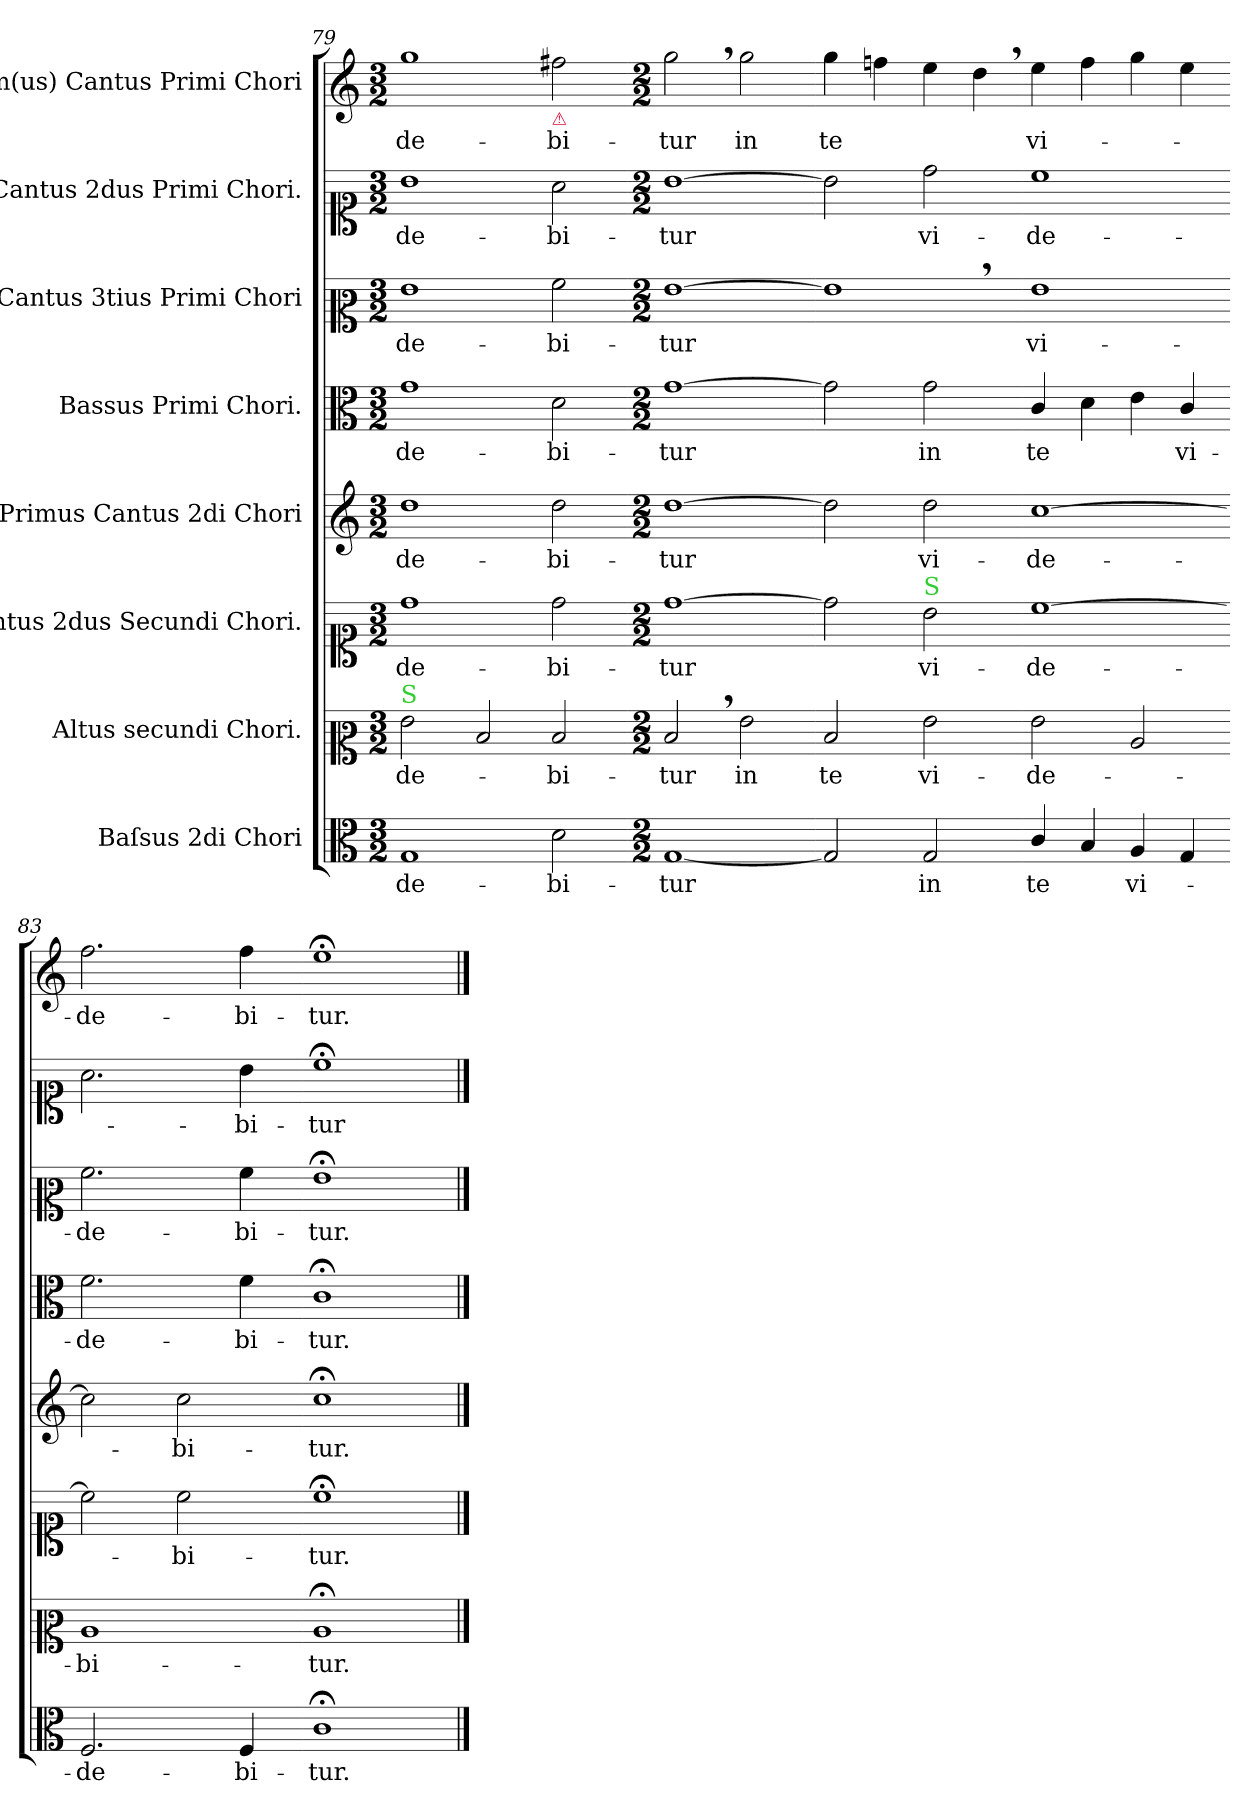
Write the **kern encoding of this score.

**kern	**text	**kern	**text	**kern	**text	**kern	**text	**kern	**text	**kern	**text	**kern	**text	**kern	**text
*part8	*part8	*part7	*part7	*part6	*part6	*part5	*part5	*part4	*part4	*part3	*part3	*part2	*part2	*part1	*part1
*staff8	*staff8	*staff7	*staff7	*staff6	*staff6	*staff5	*staff5	*staff4	*staff4	*staff3	*staff3	*staff2	*staff2	*staff1	*staff1
*I"Baſsus 2di Chori	*	*I"Altus secundi Chori.	*	*I"Cantus 2dus Secundi Chori.	*	*I"Primus Cantus 2di Chori	*	*I"Bassus Primi Chori.	*	*I"Cantus 3tius Primi Chori	*	*I"Cantus 2dus Primi Chori.	*	*I"1m(us) Cantus Primi Chori	*
*clefC3	*	*clefC2	*	*clefC1	*	*clefG2	*	*clefC3	*	*clefC2	*	*clefC1	*	*clefG2	*
*k[]	*	*k[]	*	*k[]	*	*k[]	*	*k[]	*	*k[]	*	*k[]	*	*k[]	*
*C:	*	*C:	*	*C:	*	*C:	*	*C:	*	*C:	*	*C:	*	*C:	*
*M3/2	*	*M3/2	*	*M3/2	*	*M3/2	*	*M3/2	*	*M3/2	*	*M3/2	*	*M3/2	*
=79	=79	=79	=79	=79	=79	=79	=79	=79	=79	=79	=79	=79	=79	=79	=79
!	!	!LO:TX:a:color=limegreen:t=S	!	!	!	!	!	!	!	!	!	!	!	!	!
1G	-de-	2g\	-de-	1dd	-de-	1dd	-de-	1g	-de-	1g	-de-	1b	-de-	1gg	-de-
.	.	2d/	.	.	.	.	.	.	.	.	.	.	.	.	.
!	!	!	!	!	!	!	!	!	!	!	!	!	!	!LO:TX:b:color=crimson:t=⚠	!
2d\	-bi-	2d/	-bi-	2dd\	-bi-	2dd\	-bi-	2d\	-bi-	2a\	-bi-	2a\	-bi-	2ff#X\	-bi-
=80-	=80-	=80-	=80-	=80-	=80-	=80-	=80-	=80-	=80-	=80-	=80-	=80-	=80-	=80-	=80-
*M2/2	*	*M2/2	*	*M2/2	*	*M2/2	*	*M2/2	*	*M2/2	*	*M2/2	*	*M2/2	*
[1G	-tur	2d,</	-tur	[1dd	-tur	[1dd	-tur	[1g	-tur	[1g	-tur	[1b	-tur	2gg,<\	-tur
.	.	2g\	in	.	.	.	.	.	.	.	.	.	.	2gg\	in
=81-	=81-	=81-	=81-	=81-	=81-	=81-	=81-	=81-	=81-	=81-	=81-	=81-	=81-	=81-	=81-
2G]	.	2d/	te	2dd]	.	2dd]	.	2g]	.	1g,<]	.	2b]	.	4gg\	te
.	.	.	.	.	.	.	.	.	.	.	.	.	.	4ffn\	.
!	!	!	!	!LO:TX:a:color=limegreen:t=S	!	!	!	!	!	!	!	!	!	!	!
2G/	in	2g\	vi-	2b\	vi-	2dd\	vi-	2g\	in	.	.	2dd\	vi-	4ee\	.
.	.	.	.	.	.	.	.	.	.	.	.	.	.	4dd,<\	.
=82-	=82-	=82-	=82-	=82-	=82-	=82-	=82-	=82-	=82-	=82-	=82-	=82-	=82-	=82-	=82-
4c/	te	2g\	-de-	[1cc	-de-	[1cc	-de-	4c/	te	1g	vi-	1cc	de-	4ee\	vi-
4B/	.	.	.	.	.	.	.	4d\	.	.	.	.	.	4ff\	.
4A/	vi-	2c/	.	.	.	.	.	4e\	.	.	.	.	.	4gg\	.
4G/	.	.	.	.	.	.	.	4c/	vi-	.	.	.	.	4ee\	.
=83-	=83-	=83-	=83-	=83-	=83-	=83-	=83-	=83-	=83-	=83-	=83-	=83-	=83-	=83-	=83-
2.F/	-de-	1c	-bi-	2cc]	.	2cc]	.	2.f\	-de-	2.a\	-de-	2.a\	.	2.ff\	-de-
.	.	.	.	2cc\	-bi-	2cc\	-bi-	.	.	.	.	.	.	.	.
4F/	-bi-	.	.	.	.	.	.	4f\	-bi-	4a\	-bi-	4b\	-bi-	4ff\	-bi-
=84-	=84-	=84-	=84-	=84-	=84-	=84-	=84-	=84-	=84-	=84-	=84-	=84-	=84-	=84-	=84-
1c;<;	-tur.	1c;<;	-tur.	1cc;<;	-tur.	1cc;<;	-tur.	1c;<	-tur.	1g;<;	-tur.	1cc;<;	-tur	1ee;<;	-tur.
==	==	==	==	==	==	==	==	==	==	==	==	==	==	==	==
*-	*-	*-	*-	*-	*-	*-	*-	*-	*-	*-	*-	*-	*-	*-	*-
